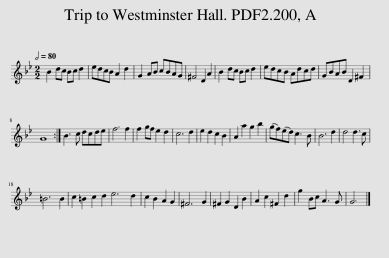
X:1
L:1/8
Q:1/2=80
M:2/2
I:linebreak $
K:Gmin
V:1 treble
V:1
 B2 dc Bc d2 | edcB A2 d2 | G2 AB cBAG | ^F4 D2 A2 | B2 dc Bc d2 | %5
 edcB Adcd | GBAB D2 ^F2 |$ G8 :| B3 c dcde | f6 f2 | %10
 f2 gf e2 d2 | c6 d2 | e2 d2 c2 B2 | A2 a2 g2 b2 | (gf)(ed) c3 B | %15
 B6 d2 | d4 d3 c |$ =B6 B2 | c2 =B2 c2 d2 e6 d2 | c2 B2 A2 G2 | %20
 ^F6 G2 | ^F2 G2 D2 B2 | A2 c2 ^F2 d2 | g2 Bc A3 G | G6 |] %25
